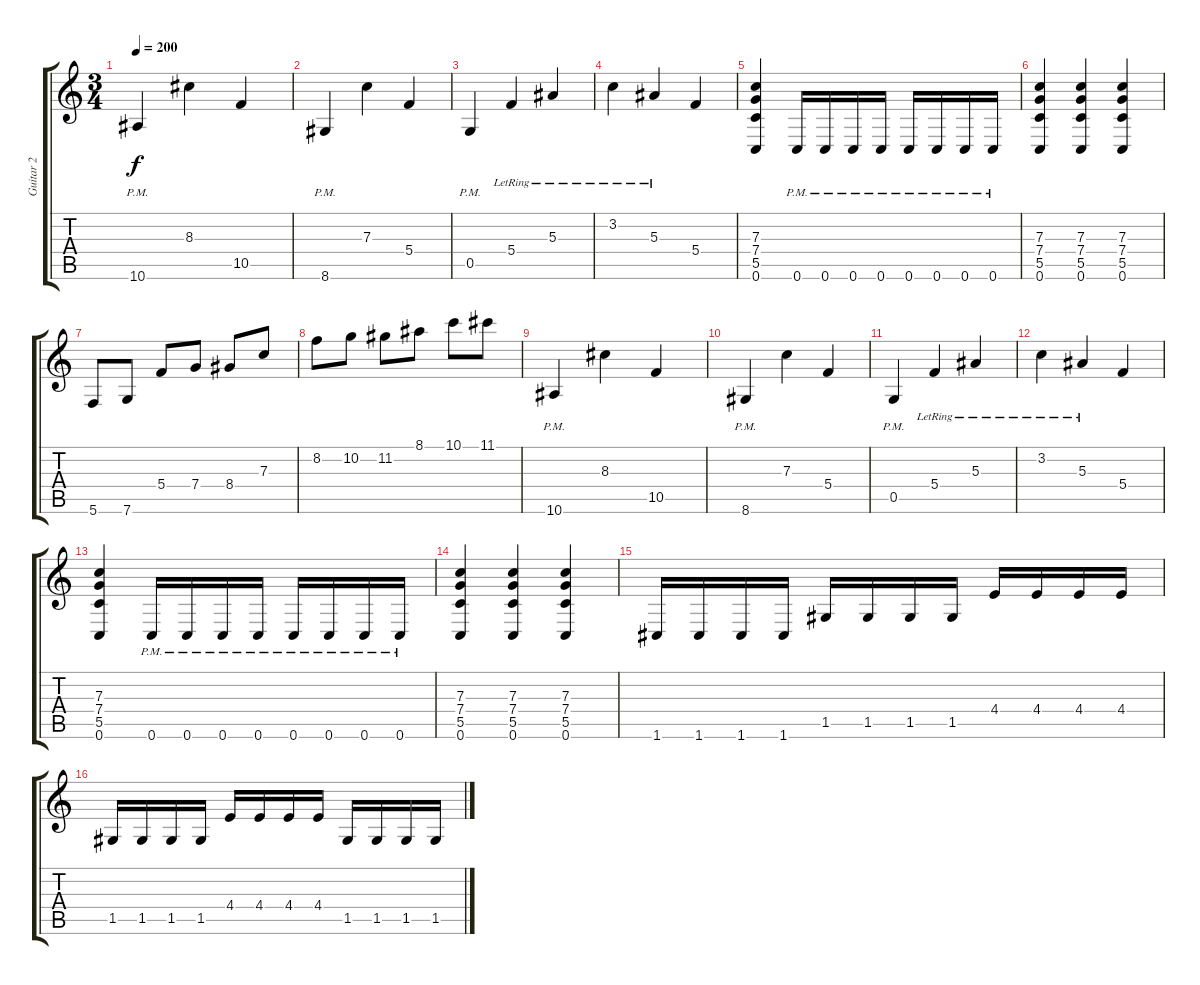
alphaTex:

\track ("Guitar 2" "Guitar 2") {instrument distortionguitar}
\staff {score tabs}
\tuning (D4 A3 F3 C3 G2 C2) {hide}
\ts (3 4)
\tempo 200
\clef g2
\ks c
10.6{pm}.4{dy f} 8.3.4 10.5.4 |
8.6{pm}.4 7.3.4 5.4.4 |
0.5{pm}.4 5.4{lr}.4 5.3{lr}.4 |
3.2{lr}.4 5.3{lr}.4 5.4.4 |
(7.3 7.4 5.5 0.6).4 0.6{pm}.16 0.6{pm}.16 0.6{pm}.16 0.6{pm}.16 0.6{pm}.16 0.6{pm}.16 0.6{pm}.16 0.6{pm}.16 |
(7.3 7.4 5.5 0.6).4 (7.3 7.4 5.5 0.6).4 (7.3 7.4 5.5 0.6).4 |
5.6.8 7.6.8 5.4.8 7.4.8 8.4.8 7.3.8 |
8.2.8 10.2.8 11.2.8 8.1.8 10.1.8 11.1.8 |
10.6{pm}.4 8.3.4 10.5.4 |
8.6{pm}.4 7.3.4 5.4.4 |
0.5{pm}.4 5.4{lr}.4 5.3{lr}.4 |
3.2{lr}.4 5.3{lr}.4 5.4.4 |
(7.3 7.4 5.5 0.6).4 0.6{pm}.16 0.6{pm}.16 0.6{pm}.16 0.6{pm}.16 0.6{pm}.16 0.6{pm}.16 0.6{pm}.16 0.6{pm}.16 |
(7.3 7.4 5.5 0.6).4 (7.3 7.4 5.5 0.6).4 (7.3 7.4 5.5 0.6).4 |
1.6.16 1.6.16 1.6.16 1.6.16 1.5.16 1.5.16 1.5.16 1.5.16 4.4.16 4.4.16 4.4.16 4.4.16 |
1.5.16 1.5.16 1.5.16 1.5.16 4.4.16 4.4.16 4.4.16 4.4.16 1.5.16 1.5.16 1.5.16 1.5.16
